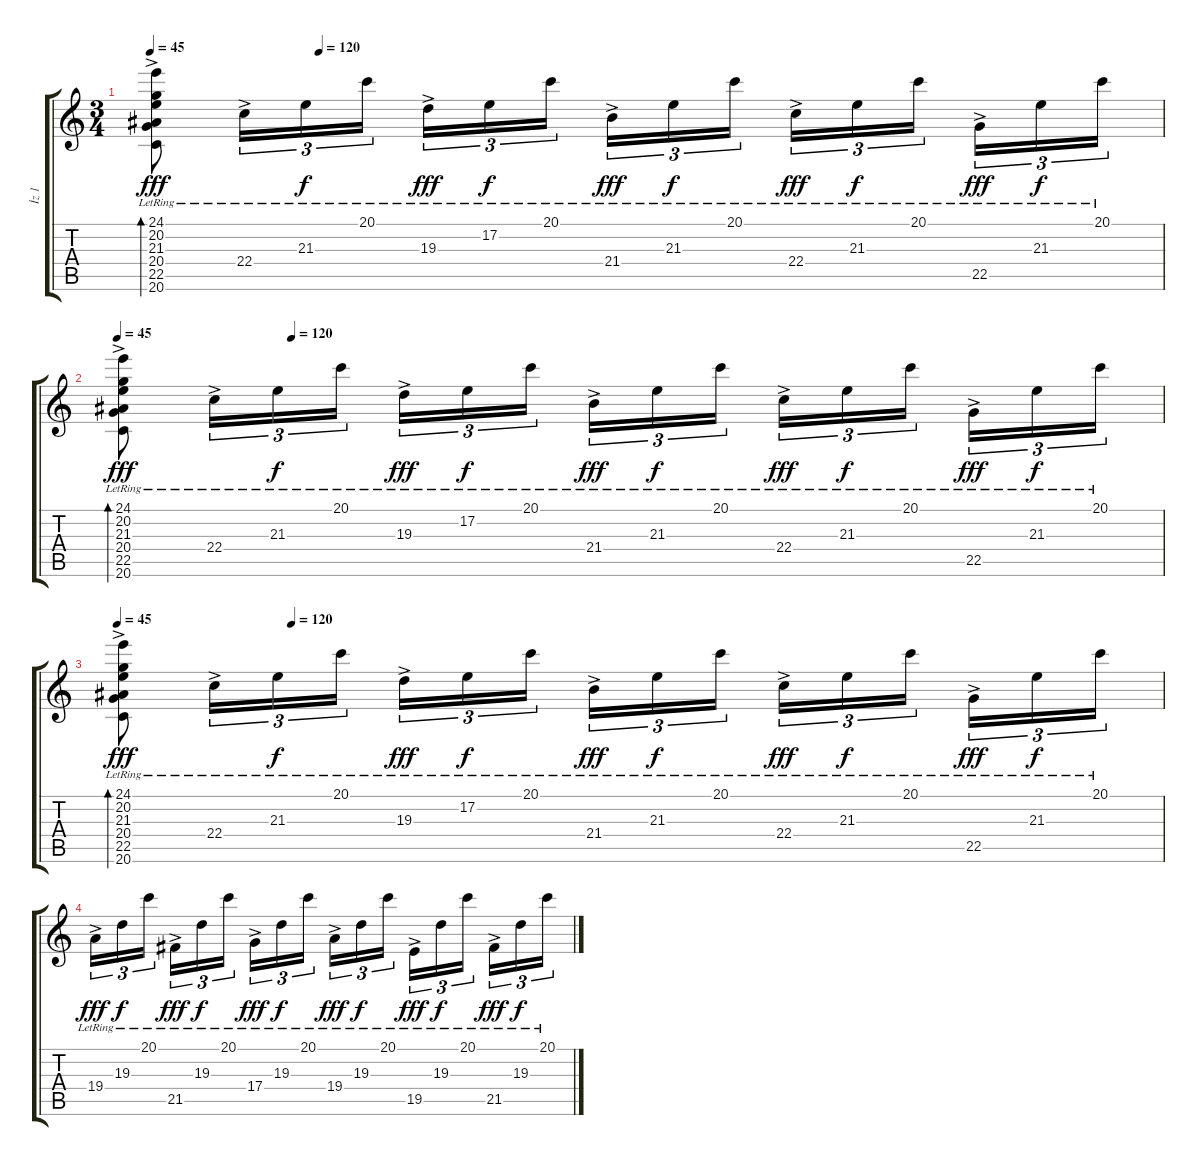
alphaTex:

\track ("İz 1" "İz 1") {instrument stringensemble1}
\staff {score tabs}
\tuning (E4 B3 G3 D3 A2 E2) {hide}
\ts (3 4)
\tempo 45
\tempo (120 0.16666666666666666)
\clef g2
\ks c
(24.1{ac} 20.2{ac lr} 21.3{ac lr} 20.4{ac} 22.5{ac} 20.6{ac lr}).8{bd 120 dy fff} 22.4{ac lr}.16{tu (3 2)} 21.3{lr}.16{tu (3 2) dy f} 20.1{lr}.16{tu (3 2)} 19.3{ac lr}.16{tu (3 2) dy fff} 17.2{lr}.16{tu (3 2) dy f} 20.1{lr}.16{tu (3 2)} 21.4{ac lr}.16{tu (3 2) dy fff} 21.3{lr}.16{tu (3 2) dy f} 20.1{lr}.16{tu (3 2)} 22.4{ac lr}.16{tu (3 2) dy fff} 21.3{lr}.16{tu (3 2) dy f} 20.1{lr}.16{tu (3 2)} 22.5{ac lr}.16{tu (3 2) dy fff} 21.3{lr}.16{tu (3 2) dy f} 20.1{lr}.16{tu (3 2)} |
\tempo 45
\tempo (120 0.16666666666666666)
(24.1{ac} 20.2{ac lr} 21.3{ac lr} 20.4{ac} 22.5{ac} 20.6{ac lr}).8{bd 120 dy fff} 22.4{ac lr}.16{tu (3 2)} 21.3{lr}.16{tu (3 2) dy f} 20.1{lr}.16{tu (3 2)} 19.3{ac lr}.16{tu (3 2) dy fff} 17.2{lr}.16{tu (3 2) dy f} 20.1{lr}.16{tu (3 2)} 21.4{ac lr}.16{tu (3 2) dy fff} 21.3{lr}.16{tu (3 2) dy f} 20.1{lr}.16{tu (3 2)} 22.4{ac lr}.16{tu (3 2) dy fff} 21.3{lr}.16{tu (3 2) dy f} 20.1{lr}.16{tu (3 2)} 22.5{ac lr}.16{tu (3 2) dy fff} 21.3{lr}.16{tu (3 2) dy f} 20.1{lr}.16{tu (3 2)} |
\tempo 45
\tempo (120 0.16666666666666666)
(24.1{ac} 20.2{ac lr} 21.3{ac lr} 20.4{ac} 22.5{ac} 20.6{ac lr}).8{bd 120 dy fff} 22.4{ac lr}.16{tu (3 2)} 21.3{lr}.16{tu (3 2) dy f} 20.1{lr}.16{tu (3 2)} 19.3{ac lr}.16{tu (3 2) dy fff} 17.2{lr}.16{tu (3 2) dy f} 20.1{lr}.16{tu (3 2)} 21.4{ac lr}.16{tu (3 2) dy fff} 21.3{lr}.16{tu (3 2) dy f} 20.1{lr}.16{tu (3 2)} 22.4{ac lr}.16{tu (3 2) dy fff} 21.3{lr}.16{tu (3 2) dy f} 20.1{lr}.16{tu (3 2)} 22.5{ac lr}.16{tu (3 2) dy fff} 21.3{lr}.16{tu (3 2) dy f} 20.1{lr}.16{tu (3 2)} |
19.4{ac lr}.16{tu (3 2) dy fff} 19.3{lr}.16{tu (3 2) dy f} 20.1{lr}.16{tu (3 2)} 21.5{ac lr}.16{tu (3 2) dy fff} 19.3{lr}.16{tu (3 2) dy f} 20.1{lr}.16{tu (3 2)} 17.4{ac lr}.16{tu (3 2) dy fff} 19.3{lr}.16{tu (3 2) dy f} 20.1{lr}.16{tu (3 2)} 19.4{ac lr}.16{tu (3 2) dy fff} 19.3{lr}.16{tu (3 2) dy f} 20.1{lr}.16{tu (3 2)} 19.5{ac lr}.16{tu (3 2) dy fff} 19.3{lr}.16{tu (3 2) dy f} 20.1{lr}.16{tu (3 2)} 21.5{ac lr}.16{tu (3 2) dy fff} 19.3{lr}.16{tu (3 2) dy f} 20.1{lr}.16{tu (3 2)}
